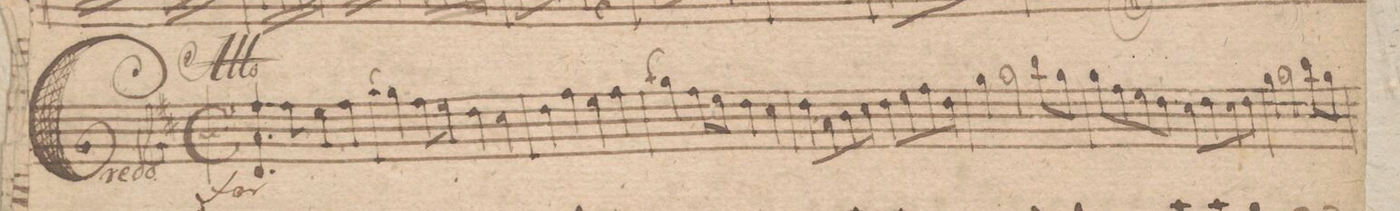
**kern	**dynam
*I"Violino Primo	*
*clefG2	*
*k[f#c#]	*
*met(c|)	*
*M2/2	*
*2\right	*
4.d/ 4.a 4.ff#	f
8ff#\	.
4ee\	.
4ff#\	.
=2	=2
8qqaa/	.
4gg\	.
8ff#\L	.
8ee\J	.
4dd\	.
4cc#\	.
=3	=3
4dd\	.
4ff#\	.
4ee\	.
4ff#\	.
=4	=4
8qqaa/	.
4gg\	.
8ff#\L	.
8ee\J	.
4dd\	.
4cc#\	.
=5	=5
8dd\L	.
8a\	.
8b\	.
8cc#\J	.
8dd\L	.
8ee\	.
8ff#\	.
8dd\J	.
=6	=6
4gg\	.
2gg\	.
8bb\L	.
8gg\J	.
=7	=7
8gg\L	.
8ff#\	.
8ee\	.
8dd\J	.
8cc#\L	.
8dd\	.
8cc#\	.
8dd\J	.
=8	=8
4gg\	.
2gg\	.
8bb\L	.
8gg\J	.
=9	=9
*-	*-
